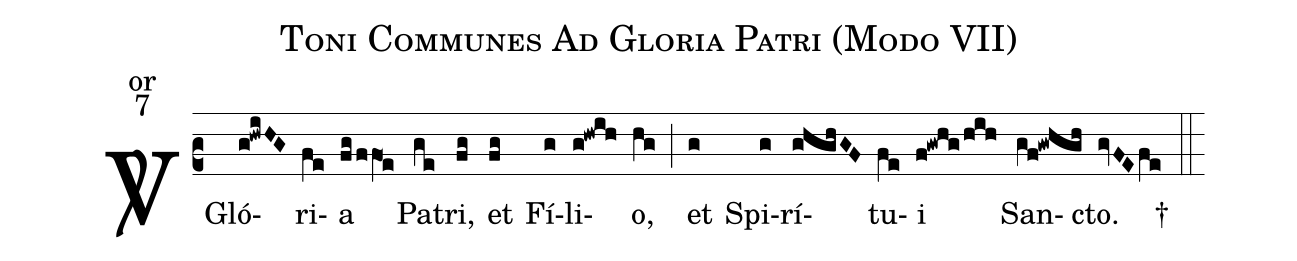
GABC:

name:Toni Communes Ad Gloria Patri (Modo VII);
office-part:or;
mode:7;
%%
(c2) <sp>\Vbar </sp> Gló(g!hwiHG)ri(fe)a(fg/ffO1e) Pa(ge)tri,(fg) et(fg) Fí(g)li(g@hwih)o,(hg) (;)
et(g) Spi(g)rí(ghghGF)tu(fe)i(f!gwhg/hih) San(gf!gwhgh)cto.(gvFEfe)
<sp>\dag</sp> (::)
